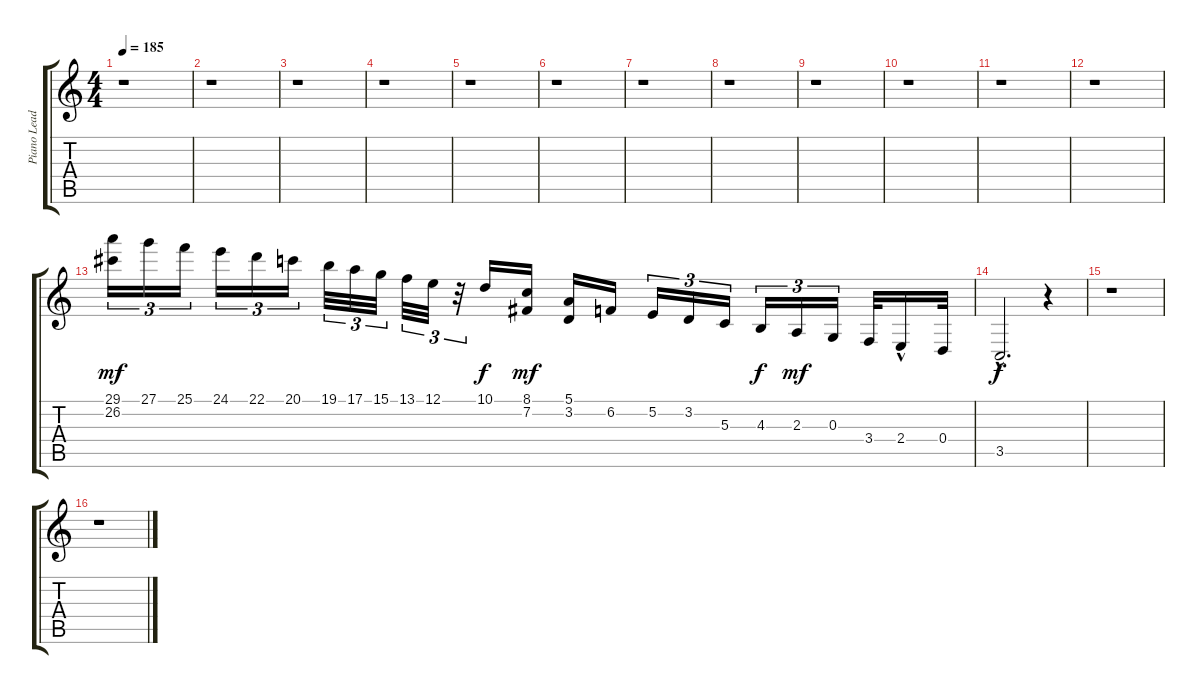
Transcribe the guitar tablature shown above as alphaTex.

\track ("Piano Lead" "Piano Lead") {instrument acousticgrandpiano}
\staff {score tabs}
\tuning (E4 B3 G3 D3 A2 E2) {hide}
\ts (4 4)
\tempo 185
\clef g2
\ks c
r.1{dy f} |
r.1 |
r.1 |
r.1 |
r.1 |
r.1 |
r.1 |
r.1 |
r.1 |
r.1 |
r.1 |
r.1 |
(29.1 26.2).16{tu (3 2) dy mf} 27.1.16{tu (3 2)} 25.1.16{tu (3 2)} 24.1.16{tu (3 2)} 22.1.16{tu (3 2)} 20.1.16{tu (3 2)} 19.1.32{tu (3 2)} 17.1.32{tu (3 2)} 15.1.32{tu (3 2)} 13.1.32{tu (3 2)} 12.1.32{tu (3 2)} r.32{tu (3 2)} 10.1.16{dy f} (8.1 7.2).16{dy mf} (5.1 3.2).16 6.2.16 5.2.16{tu (3 2)} 3.2.16{tu (3 2)} 5.3.16{tu (3 2)} 4.3.16{tu (3 2) dy f} 2.3.16{tu (3 2) dy mf} 0.3.16{tu (3 2)} 3.4.32 2.4{hac}.16 0.4.32 |
3.5{hac}.2{d dy f} r.4 |
r.1 |
r.1
